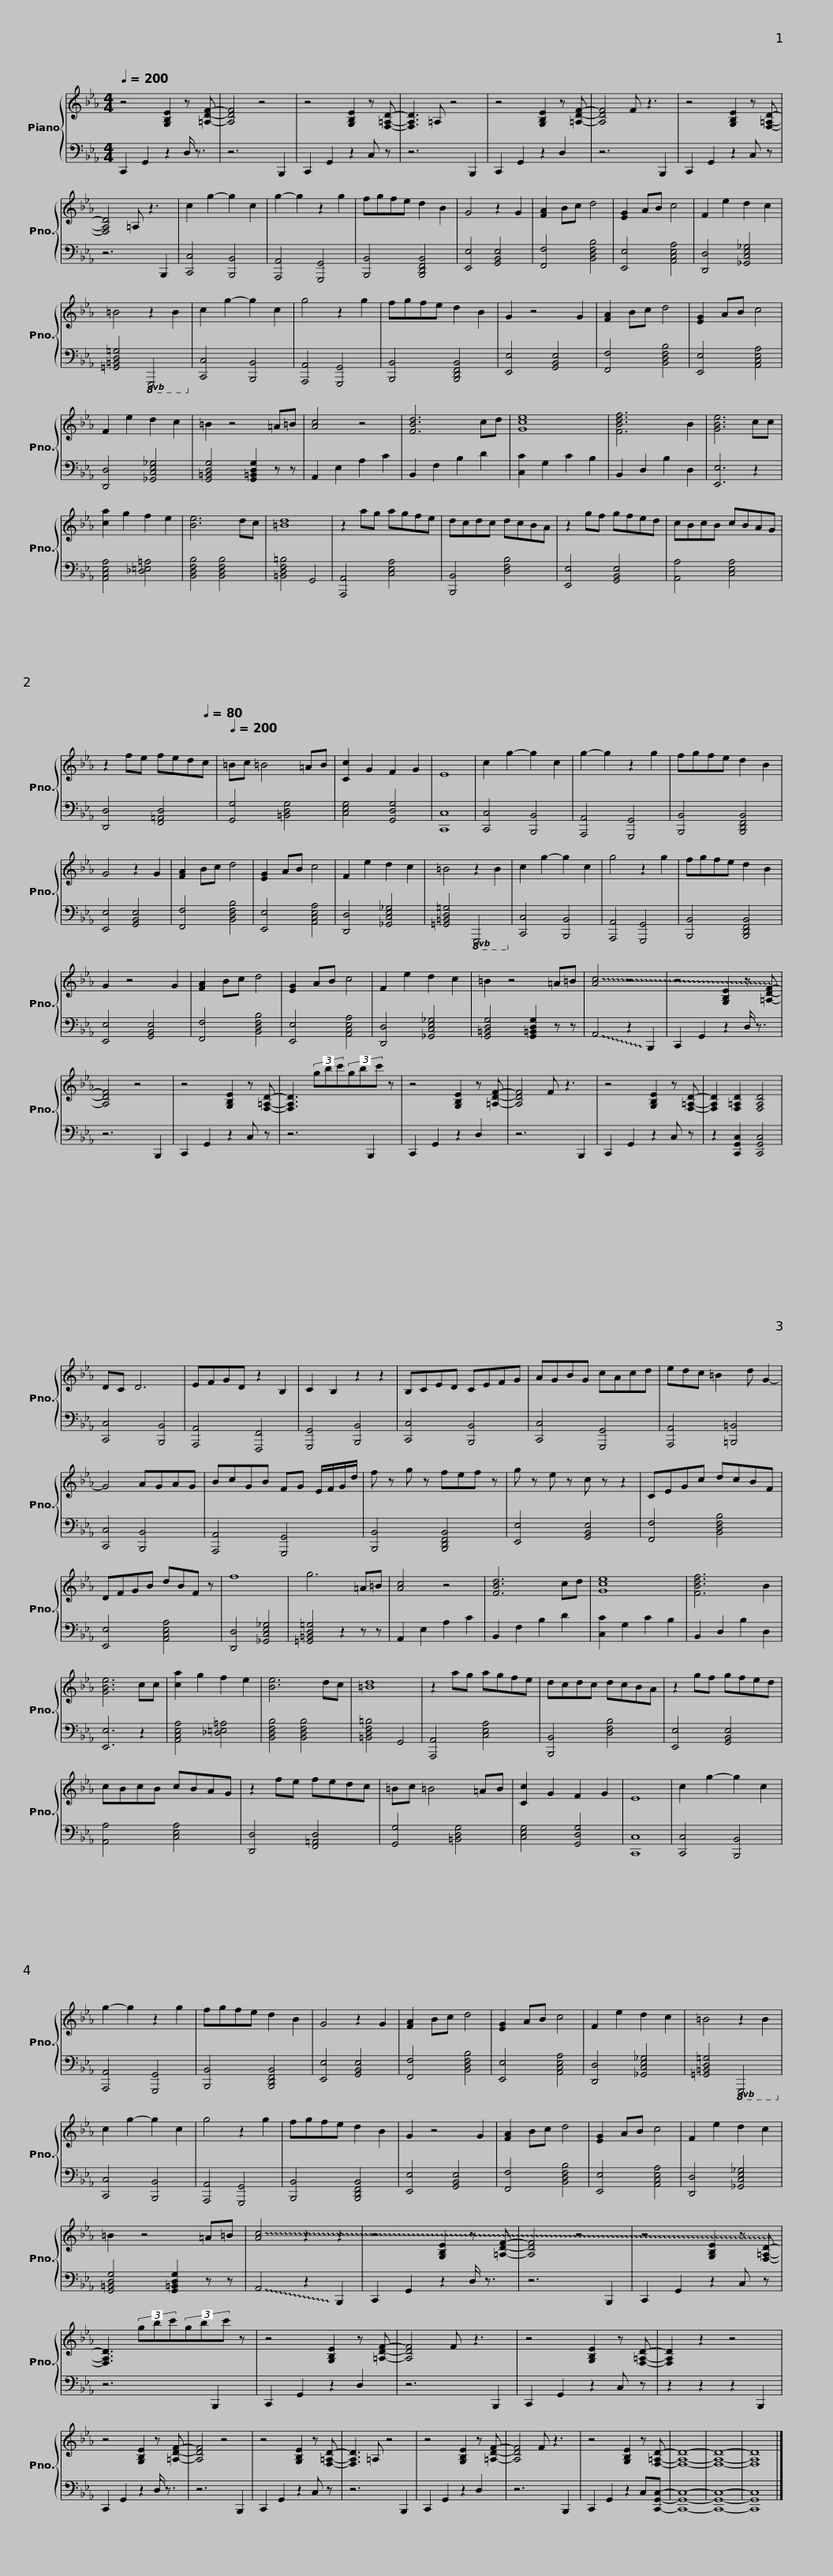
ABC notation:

X:1
%%score { 1 | 2 }
L:1/8
Q:1/4=200
M:4/4
I:linebreak $
K:Eb
V:1 treble
V:2 bass
V:1
 z4 [G,B,E]2 z [=A,DF]- | [A,DF]4 z4 | z4 [G,B,E]2 z [F,=A,D]- | [F,A,D]3 =A, z4 | z4 [G,B,E]2 z [=A,DF]- | %5
 [A,DF]4 F z3 | z4 [G,B,E]2 z [F,=A,D]- |$ [F,A,D]4 =A, z3 | c2 g2- g2 c2 | g2- g2 z2 g2 | %10
 fgfe d2 B2 | G4 z2 G2 | [FA]2 Bc d4 | [EG]2 AB c4 | F2 e2 d2 c2 | %15
 =B4 z2 B2 |$ c2 g2- g2 c2 | g4 z2 g2 | fgfe d2 B2 | G2 z4 G2 | %20
 [FA]2 Bc d4 | [EG]2 AB c4 | F2 e2 d2 c2 | =B2 z4 =A=B | [Ac]4 z4 |$ %25
 [FBd]6 cd | [Gce]8 | [FBdf]6 B2 | [GBe]6 cc | [ca]2 g2 f2 e2 | %30
 [Be]6 dc | [=Bd]8 | z2 ag agfe |$ dcdc dcBA | z2 gf gfed | %35
 cBcB cBAG | z2 fe fed[Q:1/4=80]c |[Q:1/4=200] =Bc =B4 =AB | [Cc]2 G2 F2 G2 | E8 |$ %40
 c2 g2- g2 c2 | g2- g2 z2 g2 | fgfe d2 B2 | G4 z2 G2 | [FA]2 Bc d4 | %45
 [EG]2 AB c4 | F2 e2 d2 c2 | =B4 z2 B2 | c2 g2- g2 c2 |$ g4 z2 g2 | %50
 fgfe d2 B2 | G2 z4 G2 | [FA]2 Bc d4 | [EG]2 AB c4 | F2 e2 d2 c2 | %55
 =B2 z4 =A=B | !~(![Ac]4 z4 |$ z4 [G,B,E]2 z [=A,DF]- | [A,DF]4 z4 | z4 [G,B,E]2 z [F,=A,D]- | %60
 [F,A,D]3 (3gbc'(3gbc' z | z4 [G,B,E]2 z [=A,DF]- | [A,DF]4 F z3 | z4 [G,B,E]2 z [F,=A,D]- |$ [F,A,D]2 [F,=A,D]2 [F,A,D]4 | %65
 DC D6 | EFGD z2 B,2 | C2 B,2 z2 z2 | B,CED CEFG | AGBG cAcd |$ %70
 edc =B2 d G2- | G4 AGAG | BcGB FG E/F/G/d/ | f z g z fef z | g z e z c z z2 |$ %75
 CEGc dcBF | DFGB dBF z | f8 | g6 =A=B | [Ac]4 z4 | %80
 [FBd]6 cd | [Gce]8 | [FBdf]6 B2 |$ [GBe]6 cc | [ca]2 g2 f2 e2 | %85
 [Be]6 dc | [=Bd]8 | z2 ag agfe | dcdc dcBA | z2 gf gfed |$ %90
 cBcB cBAG | z2 fe fedc | =Bc =B4 =AB | [Cc]2 G2 F2 G2 | E8 | %95
 c2 g2- g2 c2 | g2- g2 z2 g2 | fgfe d2 B2 |$ G4 z2 G2 | [FA]2 Bc d4 | %100
 [EG]2 AB c4 | F2 e2 d2 c2 | =B4 z2 B2 | c2 g2- g2 c2 | g4 z2 g2 | %105
 fgfe d2 B2 | G2 z4 G2 |$ [FA]2 Bc d4 | [EG]2 AB c4 | F2 e2 d2 c2 | %110
 =B2 z4 =A=B | !~(![Ac]4 z2 z2 | z4 [G,B,E]2 z [=A,DF]- | [A,DF]4 z4 | z4 [G,B,E]2 z [F,=A,D]- |$ %115
 [F,A,D]3 (3gbc'(3gbc' z | z4 [G,B,E]2 z [=A,DF]- | [A,DF]4 F z3 | z4 [G,B,E]2 z [F,=A,D]- | [F,A,D]2 z2 z4 | %120
 z4 [G,B,E]2 z [=A,DF]- | [A,DF]4 z4 |$ z4 [G,B,E]2 z [F,=A,D]- | [F,A,D]3 =A, z4 | z4 [G,B,E]2 z [=A,DF]- | %125
 [A,DF]4 F z3 | z4 [G,B,E]2 z [F,=A,D]- | [F,A,D]8- | [F,A,D]8- | [F,A,D]8 |] %130
V:2
 C,,2 G,,2 z2 D,/ z3/2 | z6 B,,,2 | C,,2 G,,2 z2 C, z | z6 B,,,2 | C,,2 G,,2 z2 D,2 | %5
 z6 B,,,2 | C,,2 G,,2 z2 C, z |$ z6 B,,,2 | [C,,C,]4 [B,,,B,,]4 | [A,,,A,,]4 [G,,,G,,]4 | %10
 [B,,,B,,]4 [B,,,D,,F,,B,,]4 | [E,,E,]4 [G,,B,,E,]4 | [F,,F,]4 [B,,D,F,B,]4 | [E,,E,]4 [A,,C,E,A,]4 | [D,,D,]4 [_G,,C,E,_G,]4 | %15
 [=G,,=B,,D,=G,]4!8vb(! G,,,4!8vb)! |$ [C,,C,]4 [B,,,B,,]4 | [A,,,A,,]4 [G,,,G,,]4 | [B,,,B,,]4 [B,,,D,,F,,B,,]4 | [E,,E,]4 [G,,B,,E,]4 | %20
 [F,,F,]4 [B,,D,F,B,]4 | [E,,E,]4 [A,,C,E,A,]4 | [D,,D,]4 [_G,,C,E,_G,]4 | [G,,=B,,D,G,]4 [G,,=B,,D,G,]2 z z | A,,2 E,2 A,2 C2 |$ %25
 B,,2 F,2 B,2 D2 | [C,C]2 G,2 C2 B,2 | B,,2 D,2 B,2 D,2 | [E,,E,]6 z2 | [A,,C,E,A,]4 [_D,=E,=A,]4 | %30
 [B,,D,F,B,]4 [B,,D,F,B,]4 | [=B,,D,F,=B,]4 G,,4 | [A,,,A,,]4 [C,E,A,]4 |$ [B,,,B,,]4 [D,F,B,]4 | [E,,E,]4 [G,,B,,E,]4 | %35
 [A,,A,]4 [C,E,A,]4 | [D,,D,]4 [F,,=A,,D,]4 | [G,,G,]4 [=B,,D,G,]4 | [C,E,G,]4 [G,,D,G,]4 | [C,,C,]8 |$ %40
 [C,,C,]4 [B,,,B,,]4 | [A,,,A,,]4 [G,,,G,,]4 | [B,,,B,,]4 [B,,,D,,F,,B,,]4 | [E,,E,]4 [G,,B,,E,]4 | [F,,F,]4 [B,,D,F,B,]4 | %45
 [E,,E,]4 [A,,C,E,A,]4 | [D,,D,]4 [_G,,C,E,_G,]4 | [=G,,=B,,D,=G,]4!8vb(! G,,,4!8vb)! | [C,,C,]4 [B,,,B,,]4 |$ [A,,,A,,]4 [G,,,G,,]4 | %50
 [B,,,B,,]4 [B,,,D,,F,,B,,]4 | [E,,E,]4 [G,,B,,E,]4 | [F,,F,]4 [B,,D,F,B,]4 | [E,,E,]4 [A,,C,E,A,]4 | [D,,D,]4 [_G,,C,E,_G,]4 | %55
 [G,,=B,,D,G,]4 [G,,=B,,D,G,]2 z z | !~(!A,,4 z2 !~)!B,,,2 |$ C,,2 G,,2 z2 D,/ z3/2 | z6 B,,,2 | C,,2 G,,2 z2 C, z | %60
 z6 B,,,2 | C,,2 G,,2 z2 D,2 | z6 B,,,2 | C,,2 G,,2 z2 C, z |$ z2 [C,,G,,C,]2 [C,,G,,C,]4 | %65
 [C,,C,]4 [B,,,B,,]4 | [A,,,A,,]4 [F,,,F,,]4 | [G,,,G,,]4 [B,,,B,,]4 | [C,,C,]4 [B,,,B,,]4 | [C,,C,]4 [G,,,G,,]4 |$ %70
 [A,,,A,,]4 [=B,,,=B,,]4 | [C,,C,]4 [B,,,B,,]4 | [A,,,A,,]4 [G,,,G,,]4 | [B,,,B,,]4 [B,,,D,,F,,B,,]4 | [E,,E,]4 [G,,B,,E,]4 |$ %75
 [F,,F,]4 [B,,D,F,B,]4 | [E,,E,]4 [A,,C,E,A,]4 | [D,,D,]4 [_G,,C,E,_G,]4 | [=G,,=B,,D,=G,]4 z2 z z | A,,2 E,2 A,2 C2 | %80
 B,,2 F,2 B,2 D2 | [C,C]2 G,2 C2 B,2 | B,,2 D,2 B,2 D,2 |$ [E,,E,]6 z2 | [A,,C,E,A,]4 [_D,=E,=A,]4 | %85
 [B,,D,F,B,]4 [B,,D,F,B,]4 | [=B,,D,F,=B,]4 G,,4 | [A,,,A,,]4 [C,E,A,]4 | [B,,,B,,]4 [D,F,B,]4 | [E,,E,]4 [G,,B,,E,]4 |$ %90
 [A,,A,]4 [C,E,A,]4 | [D,,D,]4 [F,,=A,,D,]4 | [G,,G,]4 [=B,,D,G,]4 | [C,E,G,]4 [G,,D,G,]4 | [C,,C,]8 | %95
 [C,,C,]4 [B,,,B,,]4 | [A,,,A,,]4 [G,,,G,,]4 | [B,,,B,,]4 [B,,,D,,F,,B,,]4 |$ [E,,E,]4 [G,,B,,E,]4 | [F,,F,]4 [B,,D,F,B,]4 | %100
 [E,,E,]4 [A,,C,E,A,]4 | [D,,D,]4 [_G,,C,E,_G,]4 | [=G,,=B,,D,=G,]4!8vb(! G,,,4!8vb)! | [C,,C,]4 [B,,,B,,]4 | [A,,,A,,]4 [G,,,G,,]4 | %105
 [B,,,B,,]4 [B,,,D,,F,,B,,]4 | [E,,E,]4 [G,,B,,E,]4 |$ [F,,F,]4 [B,,D,F,B,]4 | [E,,E,]4 [A,,C,E,A,]4 | [D,,D,]4 [_G,,C,E,_G,]4 | %110
 [G,,=B,,D,G,]4 [G,,=B,,D,G,]2 z z | !~(!A,,4 z2 !~)!B,,,2 | C,,2 G,,2 z2 D,/ z3/2 | z6 B,,,2 | C,,2 G,,2 z2 C, z |$ %115
 z6 B,,,2 | C,,2 G,,2 z2 D,2 | z6 B,,,2 | C,,2 G,,2 z2 C, z | z2 z2 z2 B,,,2 | %120
 C,,2 G,,2 z2 D,/ z3/2 | z6 B,,,2 |$ C,,2 G,,2 z2 C, z | z6 B,,,2 | C,,2 G,,2 z2 D,2 | %125
 z6 B,,,2 | C,,2 G,,2 z2 C,[C,,G,,C,]- | [C,,G,,C,]8- | [C,,G,,C,]8- | [C,,G,,C,]8 |] %130
